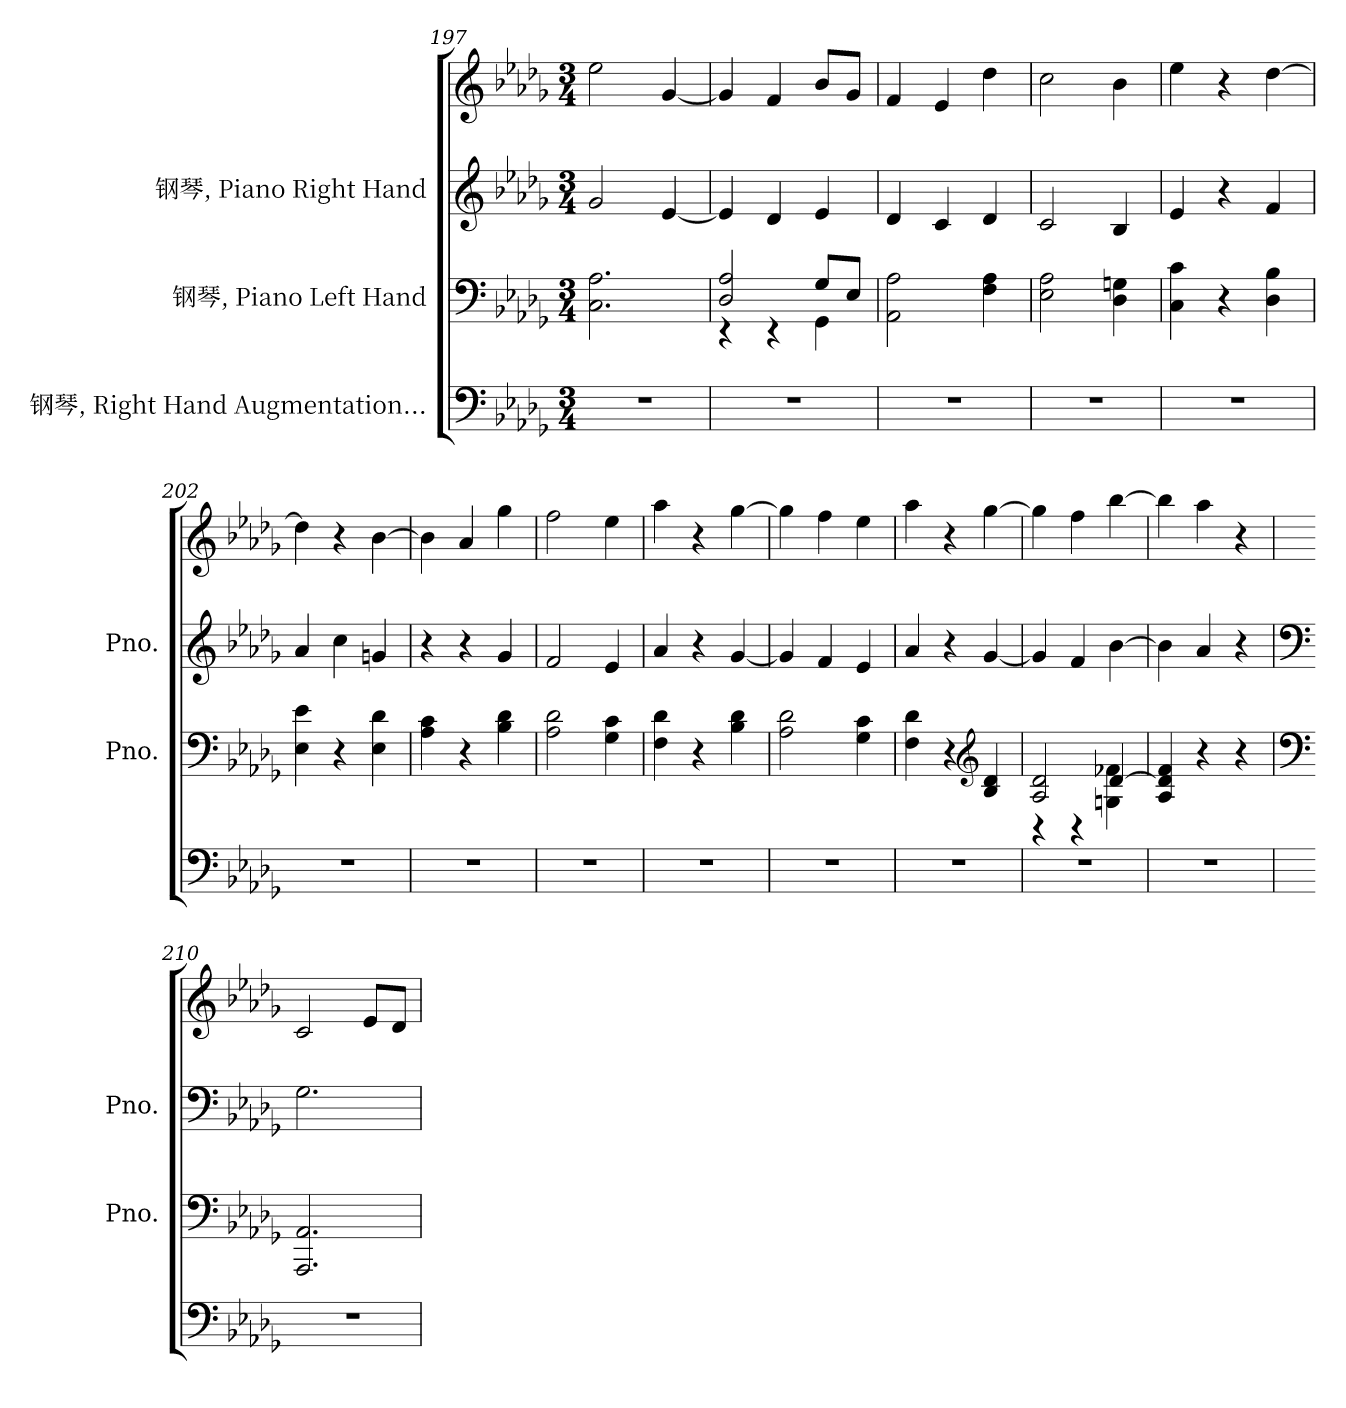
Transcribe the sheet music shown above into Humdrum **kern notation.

**kern	**kern	**kern	**kern
*part3	*part2	*part1	*part1
*staff4	*staff3	*staff2	*staff1
*I"钢琴, Right Hand Augmentation...	*I"钢琴, Piano Left Hand	*I"钢琴, Piano Right Hand	*
*	*I'Pno.	*I'Pno.	*
*clefF4	*clefF4	*clefG2	*clefG2
*k[b-e-a-d-g-]	*k[b-e-a-d-g-]	*k[b-e-a-d-g-]	*k[b-e-a-d-g-]
*M3/4	*M3/4	*M3/4	*M3/4
*MM167	*MM167	*MM167	*MM167
=197	=197	=197	=197
2.r	2.C\ 2.A-\	2g-/	2ee-\
.	.	[4e-/	[4g-/
=198	=198	=198	=198
*	*^	*	*
2.r	2D-/ 2A-/	4r	4e-/]	4g-/]
.	.	4r	4d-/	4f/
.	8G-/L	4GG-\	4e-/	8b-/L
.	8E-/J	.	.	8g-/J
*	*v	*v	*	*
=199	=199	=199	=199
2.r	2AA-\ 2A-\	4d-/	4f/
.	.	4c/	4e-/
.	4F\ 4A-\	4d-/	4dd-\
=200	=200	=200	=200
2.r	2E-\ 2A-\	2c/	2cc\
.	4D-\ 4Gn\	4B-/	4b-\
=201	=201	=201	=201
2.r	4C\ 4c\	4e-/	4ee-\
.	4r	4r	4r
.	4D-\ 4B-\	4f/	[4dd-\
!!LO:LB:g=z
=202	=202	=202	=202
2.r	4E-\ 4e-\	4a-/	4dd-\]
.	4r	4cc\	4r
.	4E-\ 4d-\	4gn/	[4b-\
=203	=203	=203	=203
2.r	4A-\ 4c\	4r	4b-\]
.	4r	4r	4a-/
.	4B-\ 4d-\	4g-/	4gg-\
=204	=204	=204	=204
2.r	2A-\ 2d-\	2f/	2ff\
.	4G-\ 4c\	4e-/	4ee-\
=205	=205	=205	=205
2.r	4F\ 4d-\	4a-/	4aa-\
.	4r	4r	4r
.	4B-\ 4d-\	[4g-/	[4gg-\
=206	=206	=206	=206
2.r	2A-\ 2d-\	4g-/]	4gg-\]
.	.	4f/	4ff\
.	4G-\ 4c\	4e-/	4ee-\
=207	=207	=207	=207
2.r	4F\ 4d-\	4a-/	4aa-\
.	4r	4r	4r
*	*clefG2	*	*
.	4B-/ 4d-/	[4g-/	[4gg-\
=208	=208	=208	=208
*	*	*	*MM171
*	*^	*	*
2.r	2A-/ 2d-/	4r	4g-/]	4gg-\]
.	.	4r	4f/	4ff\
.	[4d-/	4Gn\ 4f-X\	[4b-\	[4bb-\
*	*v	*v	*	*
=209	=209	=209	=209
*	*	*	*MM165
2.r	4A-/ 4d-/] 4f/	4b-\]	4bb-\]
.	4r	4a-/	4aa-\
.	4r	4r	4r
!!LO:PB:g=z
=210	=210	=210	=210
*	*clefF4	*clefF4	*
*	*	*	*MM167
2.r	2.AAA-/ 2.AA-/	2.G-\	2c/
.	.	.	8e-/L
.	.	.	8d-/J
=	=	=	=
*-	*-	*-	*-
